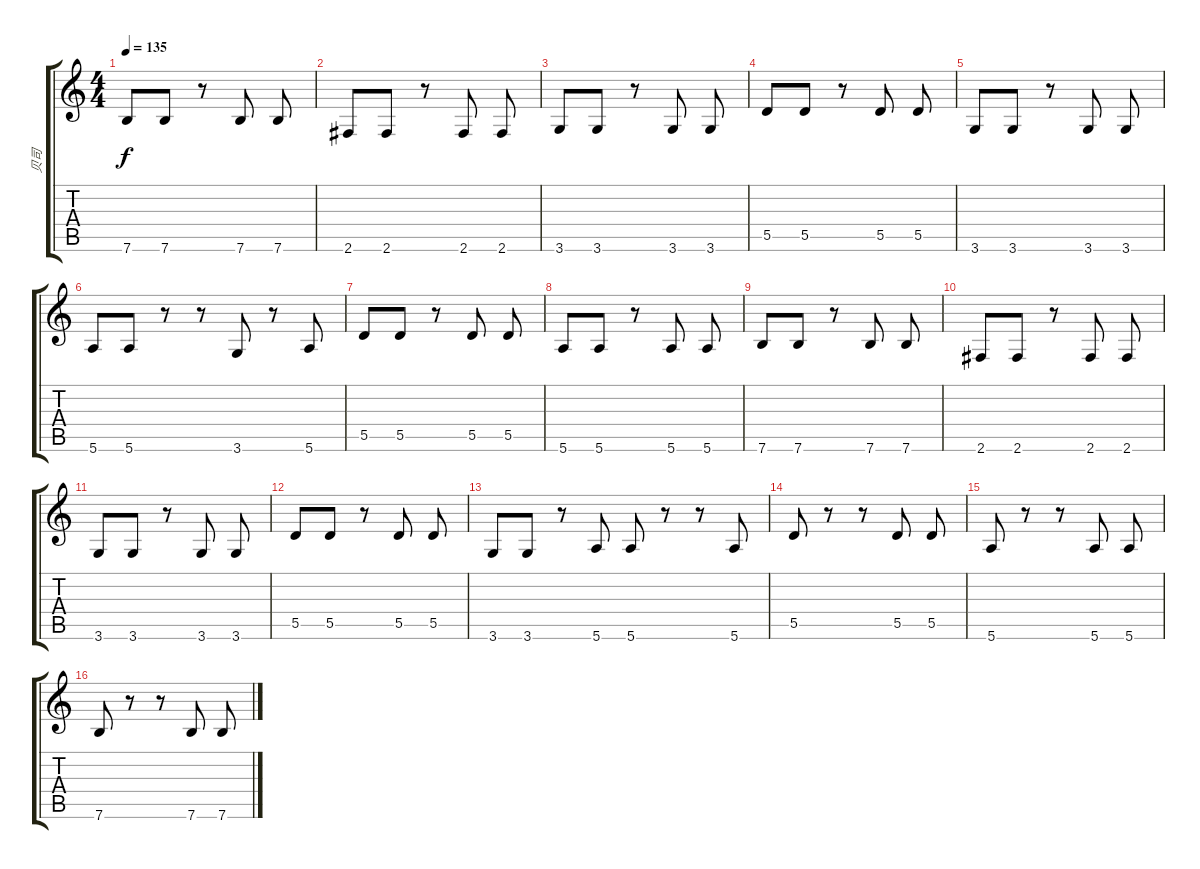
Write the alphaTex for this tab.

\track ("贝司" "贝司") {instrument electricbasspick}
\staff {score tabs}
\tuning (E4 B3 G3 D3 A2 E2) {hide}
\ts (4 4)
\tempo 135
\clef g2
\ks c
7.6.8{dy f} 7.6.8 r.8 7.6.8 7.6.8 |
2.6.8 2.6.8 r.8 2.6.8 2.6.8 |
3.6.8 3.6.8 r.8 3.6.8 3.6.8 |
5.5.8 5.5.8 r.8 5.5.8 5.5.8 |
3.6.8 3.6.8 r.8 3.6.8 3.6.8 |
5.6.8 5.6.8 r.8 r.8 3.6.8 r.8 5.6.8 |
5.5.8 5.5.8 r.8 5.5.8 5.5.8 |
5.6.8 5.6.8 r.8 5.6.8 5.6.8 |
7.6.8 7.6.8 r.8 7.6.8 7.6.8 |
2.6.8 2.6.8 r.8 2.6.8 2.6.8 |
3.6.8 3.6.8 r.8 3.6.8 3.6.8 |
5.5.8 5.5.8 r.8 5.5.8 5.5.8 |
3.6.8 3.6.8 r.8 5.6.8 5.6.8 r.8 r.8 5.6.8 |
5.5.8 r.8 r.8 5.5.8 5.5.8 |
5.6.8 r.8 r.8 5.6.8 5.6.8 |
7.6.8 r.8 r.8 7.6.8 7.6.8
